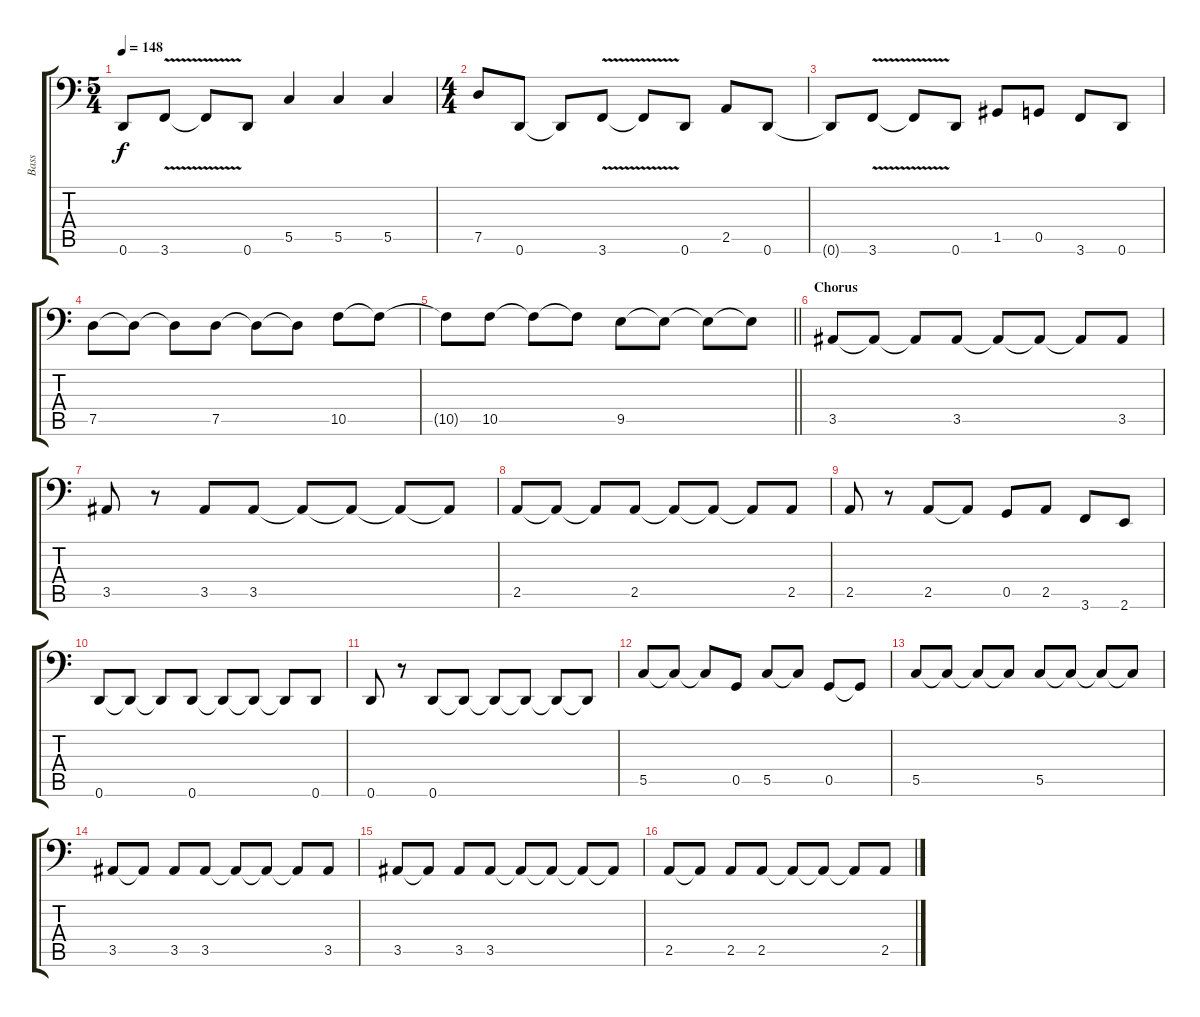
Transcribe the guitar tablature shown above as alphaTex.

\track ("Bass" "Bass") {instrument electricbasspick}
\staff {score tabs}
\tuning (D3 A2 F2 C2 G1 D1) {hide}
\ts (5 4)
\tempo 148
\clef f4
\ks c
0.6{t}.8{dy f} 3.6{v}.8 3.6{t}.8 0.6.8 5.5.4 5.5.4 5.5.4 |
\ts (4 4)
7.5.8 0.6.8 0.6{t}.8 3.6{v}.8 3.6{t}.8 0.6.8 2.5.8 0.6.8 |
0.6{t}.8 3.6{v}.8 3.6{t}.8 0.6.8 1.5.8 0.5.8 3.6.8 0.6.8 |
7.5.8 7.5{t}.8 7.5{t}.8 7.5.8 7.5{t}.8 7.5{t}.8 10.5.8 10.5{t}.8 |
\barLineRight lightlight
10.5{t}.8 10.5.8 10.5{t}.8 10.5{t}.8 9.5.8 9.5{t}.8 9.5{t}.8 9.5{t}.8 |
\section ("" "Chorus")
3.5.8 3.5{t}.8 3.5{t}.8 3.5.8 3.5{t}.8 3.5{t}.8 3.5{t}.8 3.5.8 |
3.5.8 r.8 3.5.8 3.5.8 3.5{t}.8 3.5{t}.8 3.5{t}.8 3.5{t}.8 |
2.5.8 2.5{t}.8 2.5{t}.8 2.5.8 2.5{t}.8 2.5{t}.8 2.5{t}.8 2.5.8 |
2.5.8 r.8 2.5.8 2.5{t}.8 0.5.8 2.5.8 3.6.8 2.6.8 |
0.6.8 0.6{t}.8 0.6{t}.8 0.6.8 0.6{t}.8 0.6{t}.8 0.6{t}.8 0.6.8 |
0.6.8 r.8 0.6.8 0.6{t}.8 0.6{t}.8 0.6{t}.8 0.6{t}.8 0.6{t}.8 |
5.5.8 5.5{t}.8 5.5{t}.8 0.5.8 5.5.8 5.5{t}.8 0.5.8 0.5{t}.8 |
5.5.8 5.5{t}.8 5.5{t}.8 5.5{t}.8 5.5.8 5.5{t}.8 5.5{t}.8 5.5{t}.8 |
3.5.8 3.5{t}.8 3.5.8 3.5.8 3.5{t}.8 3.5{t}.8 3.5{t}.8 3.5.8 |
3.5.8 3.5{t}.8 3.5.8 3.5.8 3.5{t}.8 3.5{t}.8 3.5{t}.8 3.5{t}.8 |
2.5.8 2.5{t}.8 2.5.8 2.5.8 2.5{t}.8 2.5{t}.8 2.5{t}.8 2.5.8
